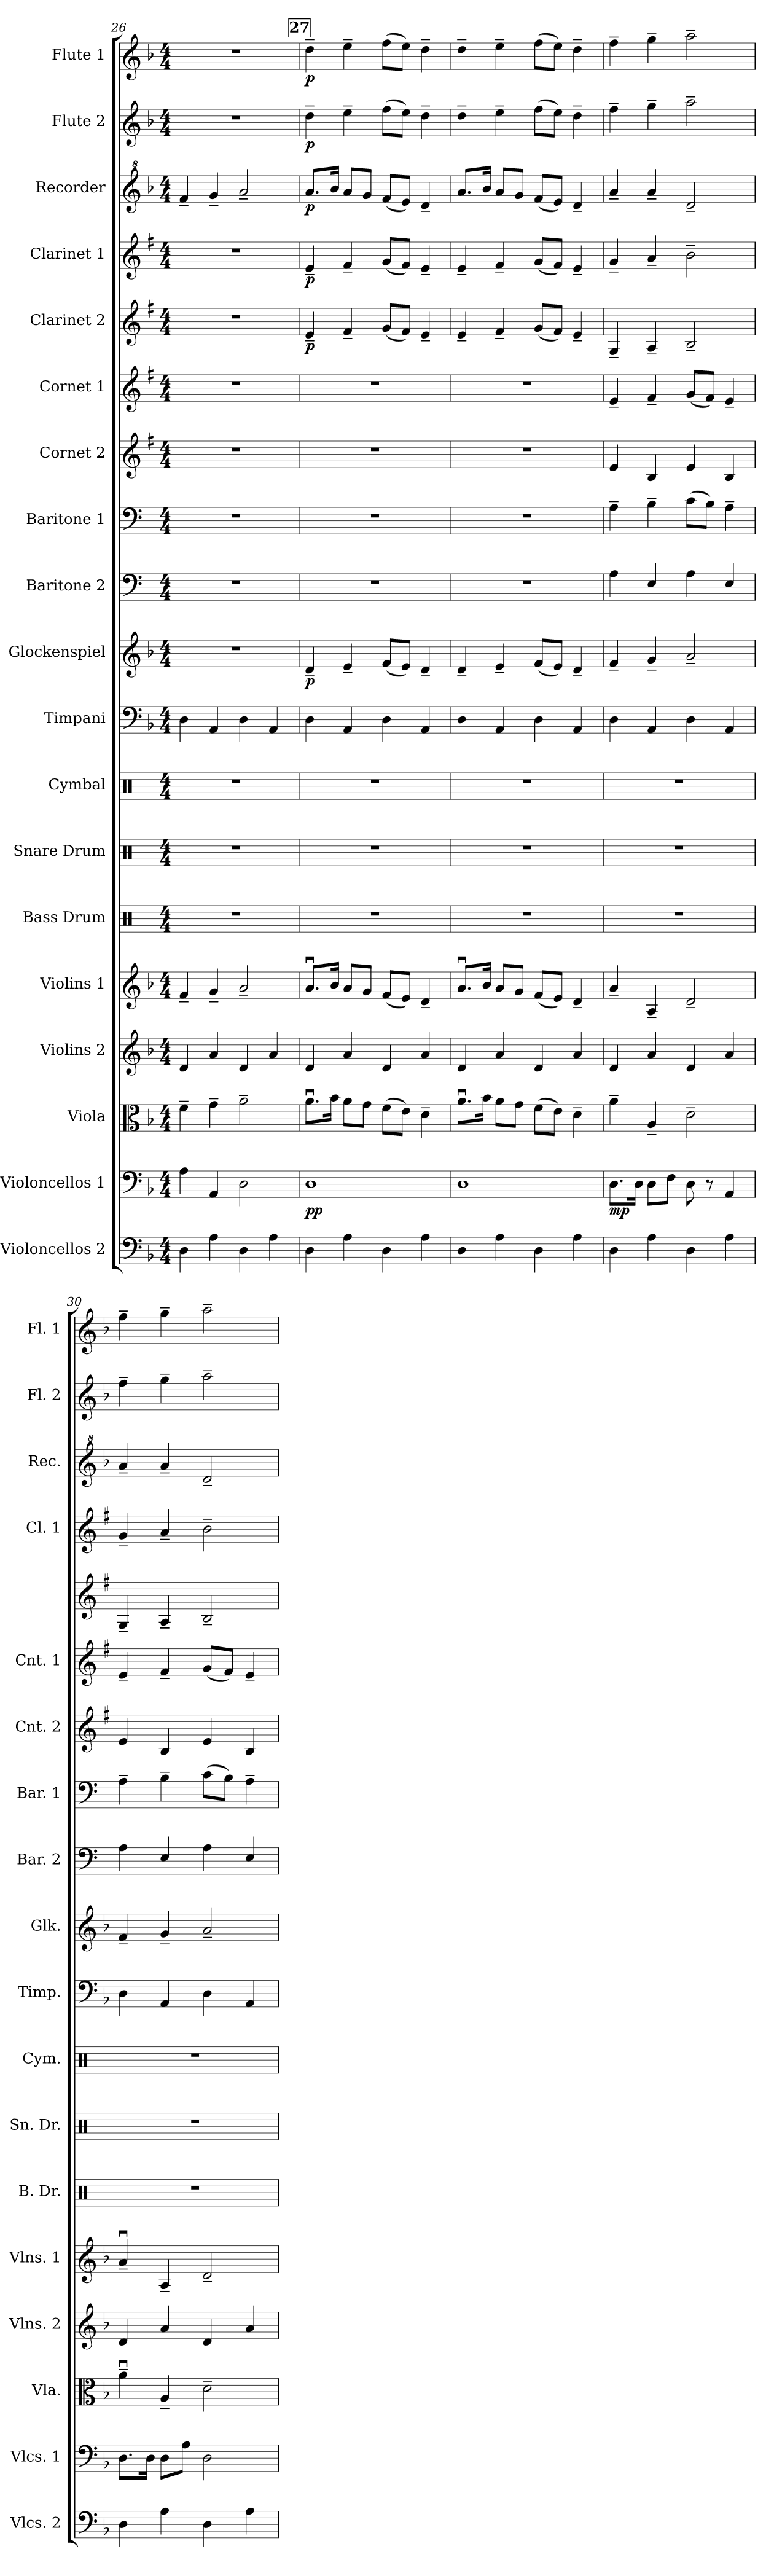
**kern	**kern	**dynam	**kern	**kern	**kern	**kern	**kern	**kern	**kern	**kern	**dynam	**kern	**kern	**kern	**kern	**kern	**dynam	**kern	**dynam	**kern	**dynam	**kern	**dynam	**kern	**dynam
*part19	*part18	*part18	*part17	*part16	*part15	*part14	*part13	*part12	*part11	*part10	*part10	*part9	*part8	*part7	*part6	*part5	*part5	*part4	*part4	*part3	*part3	*part2	*part2	*part1	*part1
*staff19	*staff18	*staff18	*staff17	*staff16	*staff15	*staff14	*staff13	*staff12	*staff11	*staff10	*staff10	*staff9	*staff8	*staff7	*staff6	*staff5	*staff5	*staff4	*staff4	*staff3	*staff3	*staff2	*staff2	*staff1	*staff1
*I"Violoncellos 2	*I"Violoncellos 1	*	*I"Viola	*I"Violins 2	*I"Violins 1	*I"Bass Drum	*I"Snare Drum	*I"Cymbal	*I"Timpani	*I"Glockenspiel	*	*I"Baritone 2	*I"Baritone 1	*I"Cornet 2	*I"Cornet 1	*I"Clarinet 2	*	*I"Clarinet 1	*	*I"Recorder	*	*I"Flute 2	*	*I"Flute 1	*
*I'Vlcs. 2	*I'Vlcs. 1	*	*I'Vla.	*I'Vlns. 2	*I'Vlns. 1	*I'B. Dr.	*I'Sn. Dr.	*I'Cym.	*I'Timp.	*I'Glk.	*	*I'Bar. 2	*I'Bar. 1	*I'Cnt. 2	*I'Cnt. 1	*	*	*I'Cl. 1	*	*I'Rec.	*	*I'Fl. 2	*	*I'Fl. 1	*
*clefF4	*clefF4	*	*clefC3	*clefG2	*clefG2	*clefX	*clefX	*clefX	*clefF4	*clefG2	*	*clefF4	*clefF4	*clefG2	*clefG2	*clefG2	*	*clefG2	*	*clefG^2	*	*clefG2	*	*clefG2	*
*	*	*	*	*	*	*	*	*	*	*ITrd-14c-24	*	*ITrd4c7	*ITrd4c7	*ITrd1c2	*ITrd1c2	*ITrd1c2	*	*ITrd1c2	*	*	*	*	*	*	*
*k[b-]	*k[b-]	*	*k[b-]	*k[b-]	*k[b-]	*k[]	*k[]	*k[]	*k[b-]	*k[b-]	*	*k[b-]	*k[b-]	*k[b-]	*k[b-]	*k[b-]	*	*k[b-]	*	*k[b-]	*	*k[b-]	*	*k[b-]	*
*M4/4	*M4/4	*	*M4/4	*M4/4	*M4/4	*M4/4	*M4/4	*M4/4	*M4/4	*M4/4	*	*M4/4	*M4/4	*M4/4	*M4/4	*M4/4	*	*M4/4	*	*M4/4	*	*M4/4	*	*M4/4	*
=26	=26	=26	=26	=26	=26	=26	=26	=26	=26	=26	=26	=26	=26	=26	=26	=26	=26	=26	=26	=26	=26	=26	=26	=26	=26
4D\	4A\	.	4f~\	4d/	4f~/	1r	1r	1r	4D\	1r	.	1r	1r	1r	1r	1r	.	1r	.	4ff~/	.	1r	.	1r	.
4A\	4AA/	.	4g~\	4a/	4g~/	.	.	.	4AA/	.	.	.	.	.	.	.	.	.	.	4gg~/	.	.	.	.	.
4D\	2D\	.	2a~\	4d/	2a~/	.	.	.	4D\	.	.	.	.	.	.	.	.	.	.	2aa~/	.	.	.	.	.
4A\	.	.	.	4a/	.	.	.	.	4AA/	.	.	.	.	.	.	.	.	.	.	.	.	.	.	.	.
!!LO:REH:place=s1:a:B:fs=14:t=27
=27	=27	=27	=27	=27	=27	=27	=27	=27	=27	=27	=27	=27	=27	=27	=27	=27	=27	=27	=27	=27	=27	=27	=27	=27	=27
!	!	!LO:DY:b	!	!	!	!	!	!	!	!	!LO:DY:b	!	!	!	!	!	!LO:DY:b	!	!LO:DY:b	!	!LO:DY:b	!	!LO:DY:b	!	!LO:DY:b
4D\	1D	pp	8.au\L	4d/	8.au/L	1r	1r	1r	4D\	4ddd~/	p	1r	1r	1r	1r	4d~/	p	4d~/	p	8.aa/L	p	4dd~\	p	4dd~\	p
.	.	.	16b-\Jk	.	16b-/Jk	.	.	.	.	.	.	.	.	.	.	.	.	.	.	16bb-/Jk	.	.	.	.	.
4A\	.	.	8a\L	4a/	8a/L	.	.	.	4AA/	4eee~/	.	.	.	.	.	4e~/	.	4e~/	.	8aa/L	.	4ee~\	.	4ee~\	.
.	.	.	8g\J	.	8g/J	.	.	.	.	.	.	.	.	.	.	.	.	.	.	8gg/J	.	.	.	.	.
4D\	.	.	(8f\L	4d/	(8f/L	.	.	.	4D\	(8fff/L	.	.	.	.	.	(8f/L	.	(8f/L	.	(8ff/L	.	(8ff\L	.	(8ff\L	.
.	.	.	8e\J)	.	8e/J)	.	.	.	.	8eee/J)	.	.	.	.	.	8e/J)	.	8e/J)	.	8ee/J)	.	8ee\J)	.	8ee\J)	.
4A\	.	.	4d~\	4a/	4d~/	.	.	.	4AA/	4ddd~/	.	.	.	.	.	4d~/	.	4d~/	.	4dd~/	.	4dd~\	.	4dd~\	.
=28	=28	=28	=28	=28	=28	=28	=28	=28	=28	=28	=28	=28	=28	=28	=28	=28	=28	=28	=28	=28	=28	=28	=28	=28	=28
4D\	1D	.	8.au\L	4d/	8.au/L	1r	1r	1r	4D\	4ddd~/	.	1r	1r	1r	1r	4d~/	.	4d~/	.	8.aa/L	.	4dd~\	.	4dd~\	.
.	.	.	16b-\Jk	.	16b-/Jk	.	.	.	.	.	.	.	.	.	.	.	.	.	.	16bb-/Jk	.	.	.	.	.
4A\	.	.	8a\L	4a/	8a/L	.	.	.	4AA/	4eee~/	.	.	.	.	.	4e~/	.	4e~/	.	8aa/L	.	4ee~\	.	4ee~\	.
.	.	.	8g\J	.	8g/J	.	.	.	.	.	.	.	.	.	.	.	.	.	.	8gg/J	.	.	.	.	.
4D\	.	.	(8f\L	4d/	(8f/L	.	.	.	4D\	(8fff/L	.	.	.	.	.	(8f/L	.	(8f/L	.	(8ff/L	.	(8ff\L	.	(8ff\L	.
.	.	.	8e\J)	.	8e/J)	.	.	.	.	8eee/J)	.	.	.	.	.	8e/J)	.	8e/J)	.	8ee/J)	.	8ee\J)	.	8ee\J)	.
4A\	.	.	4d~\	4a/	4d~/	.	.	.	4AA/	4ddd~/	.	.	.	.	.	4d~/	.	4d~/	.	4dd~/	.	4dd~\	.	4dd~\	.
=29	=29	=29	=29	=29	=29	=29	=29	=29	=29	=29	=29	=29	=29	=29	=29	=29	=29	=29	=29	=29	=29	=29	=29	=29	=29
!	!	!LO:DY:b	!	!	!	!	!	!	!	!	!	!	!	!	!	!	!	!	!	!	!	!	!	!	!
4D\	8.D\L	mp	4a~\	4d/	4a~/	1r	1r	1r	4D\	4fff~/	.	4D\	4D~\	4d/	4d~/	4F~/	.	4f~/	.	4aa~/	.	4ff~\	.	4ff~\	.
.	16D\Jk	.	.	.	.	.	.	.	.	.	.	.	.	.	.	.	.	.	.	.	.	.	.	.	.
4A\	8D\L	.	4A~/	4a/	4A~/	.	.	.	4AA/	4ggg~/	.	4AA/	4E~\	4A/	4e~/	4G~/	.	4g~/	.	4aa~/	.	4gg~\	.	4gg~\	.
.	8F\J	.	.	.	.	.	.	.	.	.	.	.	.	.	.	.	.	.	.	.	.	.	.	.	.
4D\	8D\	.	2d~\	4d/	2d~/	.	.	.	4D\	2aaa~/	.	4D\	(8F\L	4d/	(8f/L	2A~/	.	2a~\	.	2dd~/	.	2aa~\	.	2aa~\	.
.	8r	.	.	.	.	.	.	.	.	.	.	.	8E\J)	.	8e/J)	.	.	.	.	.	.	.	.	.	.
4A\	4AA/	.	.	4a/	.	.	.	.	4AA/	.	.	4AA/	4D~\	4A/	4d~/	.	.	.	.	.	.	.	.	.	.
=30	=30	=30	=30	=30	=30	=30	=30	=30	=30	=30	=30	=30	=30	=30	=30	=30	=30	=30	=30	=30	=30	=30	=30	=30	=30
4D\	8.D\L	.	4au~\	4d/	4au~/	1r	1r	1r	4D\	4fff~/	.	4D\	4D~\	4d/	4d~/	4F~/	.	4f~/	.	4aa~/	.	4ff~\	.	4ff~\	.
.	16D\Jk	.	.	.	.	.	.	.	.	.	.	.	.	.	.	.	.	.	.	.	.	.	.	.	.
4A\	8D\L	.	4A~/	4a/	4A~/	.	.	.	4AA/	4ggg~/	.	4AA/	4E~\	4A/	4e~/	4G~/	.	4g~/	.	4aa~/	.	4gg~\	.	4gg~\	.
.	8A\J	.	.	.	.	.	.	.	.	.	.	.	.	.	.	.	.	.	.	.	.	.	.	.	.
4D\	2D\	.	2d~\	4d/	2d~/	.	.	.	4D\	2aaa~/	.	4D\	(8F\L	4d/	(8f/L	2A~/	.	2a~\	.	2dd~/	.	2aa~\	.	2aa~\	.
.	.	.	.	.	.	.	.	.	.	.	.	.	8E\J)	.	8e/J)	.	.	.	.	.	.	.	.	.	.
4A\	.	.	.	4a/	.	.	.	.	4AA/	.	.	4AA/	4D~\	4A/	4d~/	.	.	.	.	.	.	.	.	.	.
=	=	=	=	=	=	=	=	=	=	=	=	=	=	=	=	=	=	=	=	=	=	=	=	=	=
*-	*-	*-	*-	*-	*-	*-	*-	*-	*-	*-	*-	*-	*-	*-	*-	*-	*-	*-	*-	*-	*-	*-	*-	*-	*-
